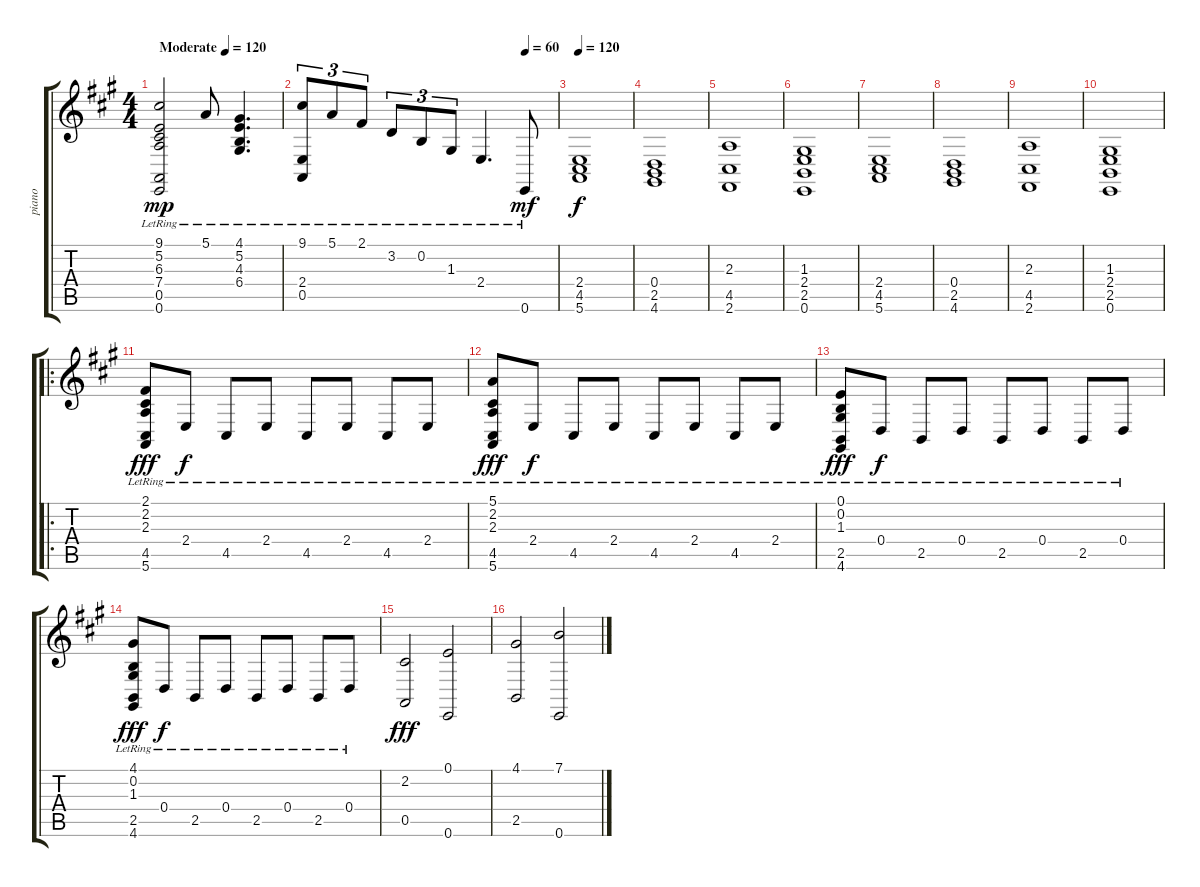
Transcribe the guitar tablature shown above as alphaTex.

\track ("piano" "piano") {instrument acousticgrandpiano}
\staff {score tabs}
\tuning (E4 B3 G3 D3 A2 E2) {hide}
\ts (4 4)
\tempo (120 "Moderate")
\tempo 90
\tempo (120 "Moderate")
\clef g2
\ks a
(9.1{lr} 5.2{lr} 6.3{lr} 7.4{lr} 0.5{lr} 0.6{lr}).2{dy mp instrument acousticgrandpiano} 5.1{lr}.8 (4.1{lr} 5.2{lr} 4.3{lr} 6.4{lr}).4{d} |
\tempo (60 0.875)
(9.1{lr} 2.4{lr} 0.5{lr}).8{tu (3 2)} 5.1{lr}.8{tu (3 2)} 2.1{lr}.8{tu (3 2)} 3.2{lr}.8{tu (3 2)} 0.2{lr}.8{tu (3 2)} 1.3{lr}.8{tu (3 2)} 2.4{lr}.4{d} 0.6{lr}.8{dy mf} |
\tempo 110
\tempo 120
(2.4 4.5 5.6).1{dy f} |
(0.4 2.5 4.6).1 |
(2.3 4.5 2.6).1 |
(1.3 2.4 2.5 0.6).1 |
(2.4 4.5 5.6).1 |
(0.4 2.5 4.6).1 |
(2.3 4.5 2.6).1 |
(1.3 2.4 2.5 0.6).1 |
\ro
(2.1 2.2{lr} 2.3{lr} 4.5{lr} 5.6{lr}).8{dy fff} 2.4{lr}.8{dy f} 4.5{lr}.8 2.4{lr}.8 4.5{lr}.8 2.4{lr}.8 4.5{lr}.8 2.4{lr}.8 |
(5.1{lr} 2.2{lr} 2.3{lr} 4.5{lr} 5.6{lr}).8{dy fff} 2.4{lr}.8{dy f} 4.5{lr}.8 2.4{lr}.8 4.5{lr}.8 2.4{lr}.8 4.5{lr}.8 2.4{lr}.8 |
(0.1 0.2{lr} 1.3{lr} 2.5{lr} 4.6{lr}).8{dy fff} 0.4{lr}.8{dy f} 2.5{lr}.8 0.4{lr}.8 2.5{lr}.8 0.4{lr}.8 2.5{lr}.8 0.4{lr}.8 |
(4.1{lr} 0.2{lr} 1.3{lr} 2.5{lr} 4.6{lr}).8{dy fff} 0.4{lr}.8{dy f} 2.5{lr}.8 0.4{lr}.8 2.5{lr}.8 0.4{lr}.8 2.5{lr}.8 0.4{lr}.8 |
(2.2 0.5).2{dy fff} (0.1 0.6).2 |
(4.1 2.5).2 (7.1 0.6).2
